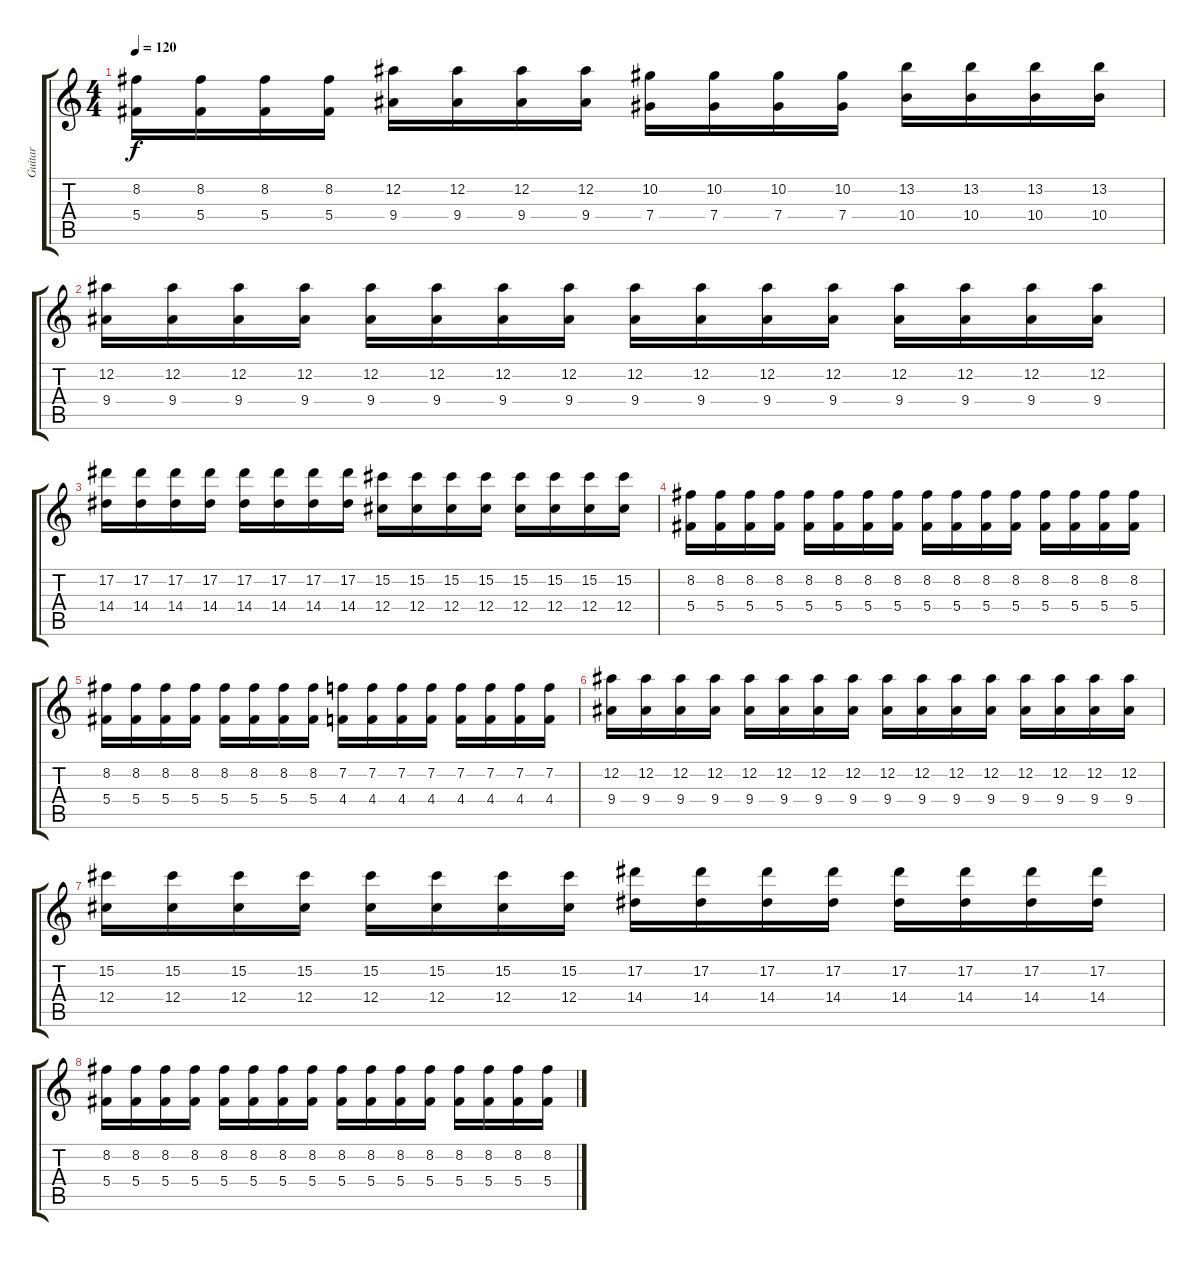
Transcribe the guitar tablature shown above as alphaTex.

\track ("Guitar" "Guitar") {instrument distortionguitar}
\staff {score tabs}
\tuning (Eb4 Bb3 Gb3 Db3 Ab2 Eb2) {hide}
\ts (4 4)
\tempo 120
\clef g2
\ks c
(8.2 5.4).16{dy f} (8.2 5.4).16 (8.2 5.4).16 (8.2 5.4).16 (12.2 9.4).16 (12.2 9.4).16 (12.2 9.4).16 (12.2 9.4).16 (10.2 7.4).16 (10.2 7.4).16 (10.2 7.4).16 (10.2 7.4).16 (13.2 10.4).16 (13.2 10.4).16 (13.2 10.4).16 (13.2 10.4).16 |
(12.2 9.4).16 (12.2 9.4).16 (12.2 9.4).16 (12.2 9.4).16 (12.2 9.4).16 (12.2 9.4).16 (12.2 9.4).16 (12.2 9.4).16 (12.2 9.4).16 (12.2 9.4).16 (12.2 9.4).16 (12.2 9.4).16 (12.2 9.4).16 (12.2 9.4).16 (12.2 9.4).16 (12.2 9.4).16 |
(17.2 14.4).16 (17.2 14.4).16 (17.2 14.4).16 (17.2 14.4).16 (17.2 14.4).16 (17.2 14.4).16 (17.2 14.4).16 (17.2 14.4).16 (15.2 12.4).16 (15.2 12.4).16 (15.2 12.4).16 (15.2 12.4).16 (15.2 12.4).16 (15.2 12.4).16 (15.2 12.4).16 (15.2 12.4).16 |
(8.2 5.4).16 (8.2 5.4).16 (8.2 5.4).16 (8.2 5.4).16 (8.2 5.4).16 (8.2 5.4).16 (8.2 5.4).16 (8.2 5.4).16 (8.2 5.4).16 (8.2 5.4).16 (8.2 5.4).16 (8.2 5.4).16 (8.2 5.4).16 (8.2 5.4).16 (8.2 5.4).16 (8.2 5.4).16 |
(8.2 5.4).16 (8.2 5.4).16 (8.2 5.4).16 (8.2 5.4).16 (8.2 5.4).16 (8.2 5.4).16 (8.2 5.4).16 (8.2 5.4).16 (7.2 4.4).16 (7.2 4.4).16 (7.2 4.4).16 (7.2 4.4).16 (7.2 4.4).16 (7.2 4.4).16 (7.2 4.4).16 (7.2 4.4).16 |
(12.2 9.4).16 (12.2 9.4).16 (12.2 9.4).16 (12.2 9.4).16 (12.2 9.4).16 (12.2 9.4).16 (12.2 9.4).16 (12.2 9.4).16 (12.2 9.4).16 (12.2 9.4).16 (12.2 9.4).16 (12.2 9.4).16 (12.2 9.4).16 (12.2 9.4).16 (12.2 9.4).16 (12.2 9.4).16 |
(15.2 12.4).16 (15.2 12.4).16 (15.2 12.4).16 (15.2 12.4).16 (15.2 12.4).16 (15.2 12.4).16 (15.2 12.4).16 (15.2 12.4).16 (17.2 14.4).16 (17.2 14.4).16 (17.2 14.4).16 (17.2 14.4).16 (17.2 14.4).16 (17.2 14.4).16 (17.2 14.4).16 (17.2 14.4).16 |
(8.2 5.4).16 (8.2 5.4).16 (8.2 5.4).16 (8.2 5.4).16 (8.2 5.4).16 (8.2 5.4).16 (8.2 5.4).16 (8.2 5.4).16 (8.2 5.4).16 (8.2 5.4).16 (8.2 5.4).16 (8.2 5.4).16 (8.2 5.4).16 (8.2 5.4).16 (8.2 5.4).16 (8.2 5.4).16
